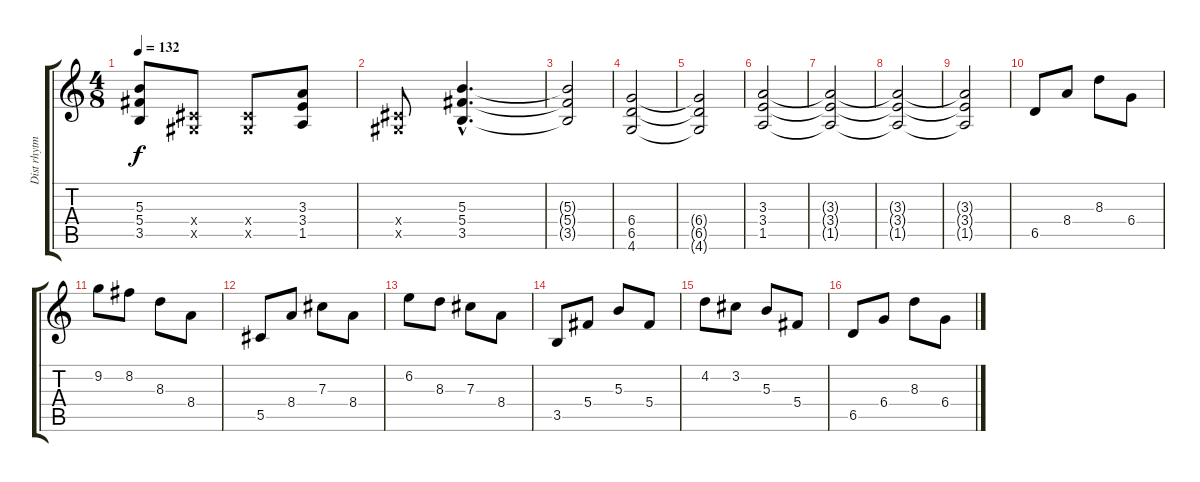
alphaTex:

\track ("Dist rhytm" "Dist rhytm") {instrument distortionguitar}
\staff {score tabs}
\tuning (Eb4 Bb3 Gb3 Db3 Ab2 Eb2) {hide}
\ts (4 8)
\tempo 132
\clef g2
\ks c
(5.3 5.4 3.5).8{dy f} (0.4{x} 0.5{x}).8 (0.4{x} 0.5{x}).8 (3.3 3.4 1.5).8 |
(0.4{x} 0.5{x}).8 (5.3{hac} 5.4{hac} 3.5{hac}).4{d} |
(5.3{t} 5.4{t} 3.5{t}).2 |
(6.4 6.5 4.6).2 |
(6.4{t} 6.5{t} 4.6{t}).2 |
(3.3 3.4 1.5).2 |
(3.3{t} 3.4{t} 1.5{t}).2 |
(3.3{t} 3.4{t} 1.5{t}).2 |
(3.3{t} 3.4{t} 1.5{t}).2 |
6.5.8 8.4.8 8.3.8 6.4.8 |
9.2.8 8.2.8 8.3.8 8.4.8 |
5.5.8 8.4.8 7.3.8 8.4.8 |
6.2.8 8.3.8 7.3.8 8.4.8 |
3.5.8 5.4.8 5.3.8 5.4.8 |
4.2.8 3.2.8 5.3.8 5.4.8 |
6.5.8 6.4.8 8.3.8 6.4.8
